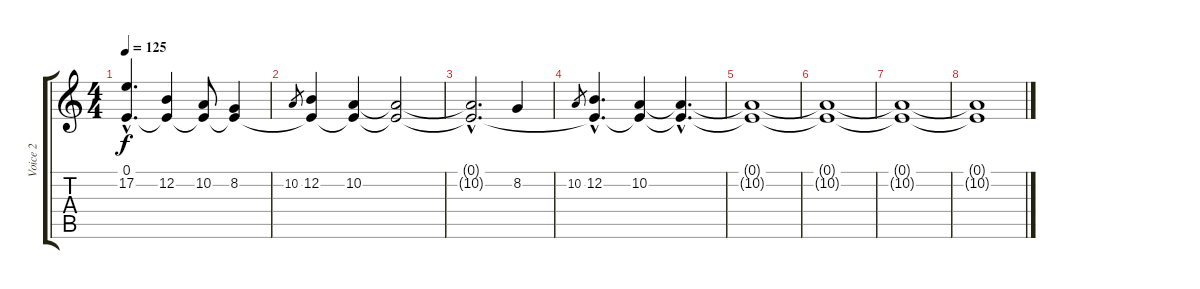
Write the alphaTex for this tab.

\track ("Voice 2" "Voice 2") {instrument choiraahs}
\staff {score tabs}
\tuning (E4 B3 G3 D3 A2 E2) {hide}
\ts (4 4)
\tempo 125
\clef g2
\ks c
(0.1{hac t} 17.2{hac t}).4{d dy f} (0.1{t} 12.2).4 (0.1{t} 10.2).8 (0.1{t} 8.2).4 |
10.2.8{gr} (0.1{t} 12.2).4 (0.1{t} 10.2).4 (0.1{t} 10.2{t}).2 |
(0.1{hac t} 10.2{hac t}).2{d} 8.2.4 |
10.2.8{gr} (0.1{hac t} 12.2{hac}).4{d} (0.1{t} 10.2).4 (0.1{hac t} 10.2{hac t}).4{d} |
(0.1{t} 10.2{t}).1 |
(0.1{t} 10.2{t}).1 |
(0.1{t} 10.2{t}).1 |
(0.1{t} 10.2{t}).1{volume 0}
